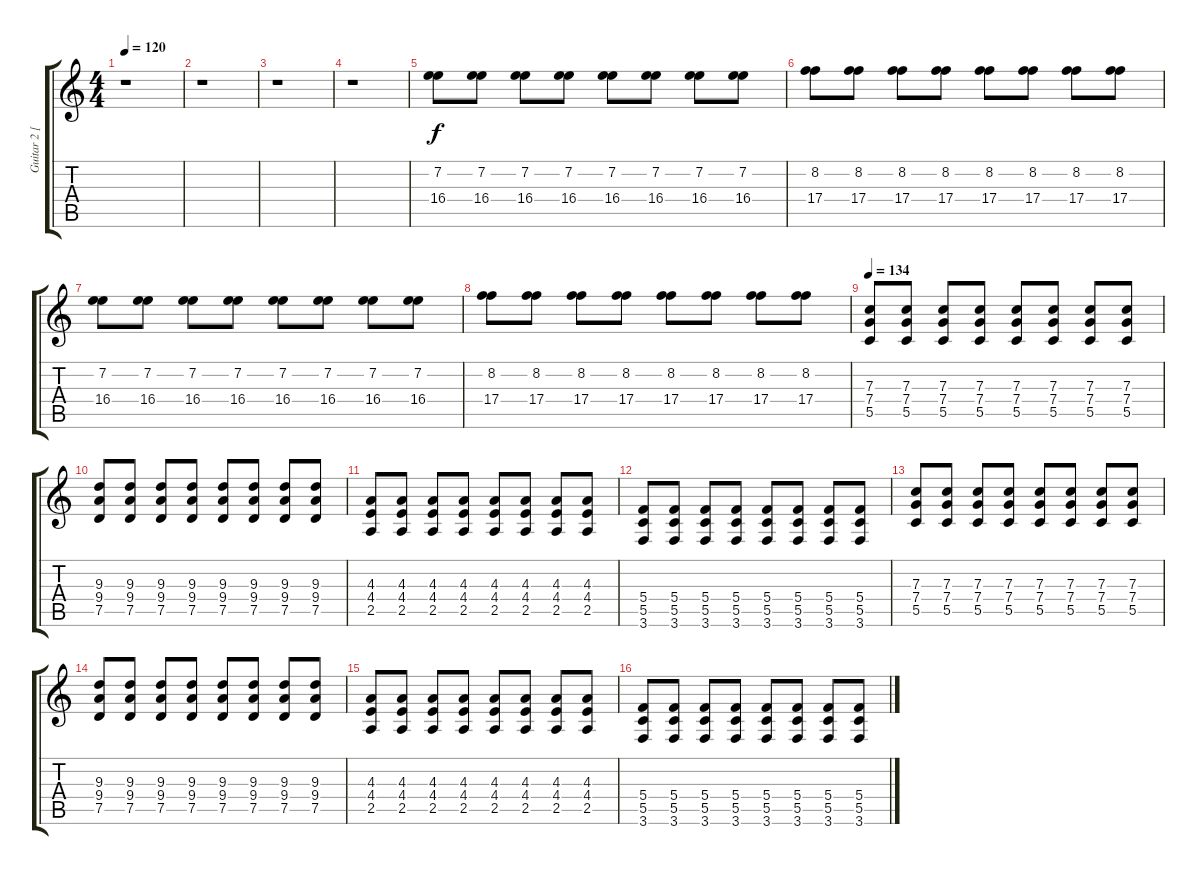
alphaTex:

\track ("Guitar 2 [Tom Delonge {overdubbed}]" "Guitar 2 [") {instrument distortionguitar}
\staff {score tabs}
\tuning (D4 A3 F3 C3 G2 D2) {hide}
\ts (4 4)
\tempo 120
\clef g2
\ks c
r.1{dy f} |
r.1 |
r.1 |
r.1 |
(7.2 16.4).8 (7.2 16.4).8 (7.2 16.4).8 (7.2 16.4).8 (7.2 16.4).8 (7.2 16.4).8 (7.2 16.4).8 (7.2 16.4).8 |
(8.2 17.4).8 (8.2 17.4).8 (8.2 17.4).8 (8.2 17.4).8 (8.2 17.4).8 (8.2 17.4).8 (8.2 17.4).8 (8.2 17.4).8 |
(7.2 16.4).8 (7.2 16.4).8 (7.2 16.4).8 (7.2 16.4).8 (7.2 16.4).8 (7.2 16.4).8 (7.2 16.4).8 (7.2 16.4).8 |
(8.2 17.4).8 (8.2 17.4).8 (8.2 17.4).8 (8.2 17.4).8 (8.2 17.4).8 (8.2 17.4).8 (8.2 17.4).8 (8.2 17.4).8 |
\tempo 134
(7.3 7.4 5.5).8 (7.3 7.4 5.5).8 (7.3 7.4 5.5).8 (7.3 7.4 5.5).8 (7.3 7.4 5.5).8 (7.3 7.4 5.5).8 (7.3 7.4 5.5).8 (7.3 7.4 5.5).8 |
(9.3 9.4 7.5).8 (9.3 9.4 7.5).8 (9.3 9.4 7.5).8 (9.3 9.4 7.5).8 (9.3 9.4 7.5).8 (9.3 9.4 7.5).8 (9.3 9.4 7.5).8 (9.3 9.4 7.5).8 |
(4.3 4.4 2.5).8 (4.3 4.4 2.5).8 (4.3 4.4 2.5).8 (4.3 4.4 2.5).8 (4.3 4.4 2.5).8 (4.3 4.4 2.5).8 (4.3 4.4 2.5).8 (4.3 4.4 2.5).8 |
(5.4 5.5 3.6).8 (5.4 5.5 3.6).8 (5.4 5.5 3.6).8 (5.4 5.5 3.6).8 (5.4 5.5 3.6).8 (5.4 5.5 3.6).8 (5.4 5.5 3.6).8 (5.4 5.5 3.6).8 |
(7.3 7.4 5.5).8 (7.3 7.4 5.5).8 (7.3 7.4 5.5).8 (7.3 7.4 5.5).8 (7.3 7.4 5.5).8 (7.3 7.4 5.5).8 (7.3 7.4 5.5).8 (7.3 7.4 5.5).8 |
(9.3 9.4 7.5).8 (9.3 9.4 7.5).8 (9.3 9.4 7.5).8 (9.3 9.4 7.5).8 (9.3 9.4 7.5).8 (9.3 9.4 7.5).8 (9.3 9.4 7.5).8 (9.3 9.4 7.5).8 |
(4.3 4.4 2.5).8 (4.3 4.4 2.5).8 (4.3 4.4 2.5).8 (4.3 4.4 2.5).8 (4.3 4.4 2.5).8 (4.3 4.4 2.5).8 (4.3 4.4 2.5).8 (4.3 4.4 2.5).8 |
(5.4 5.5 3.6).8 (5.4 5.5 3.6).8 (5.4 5.5 3.6).8 (5.4 5.5 3.6).8 (5.4 5.5 3.6).8 (5.4 5.5 3.6).8 (5.4 5.5 3.6).8 (5.4 5.5 3.6).8
